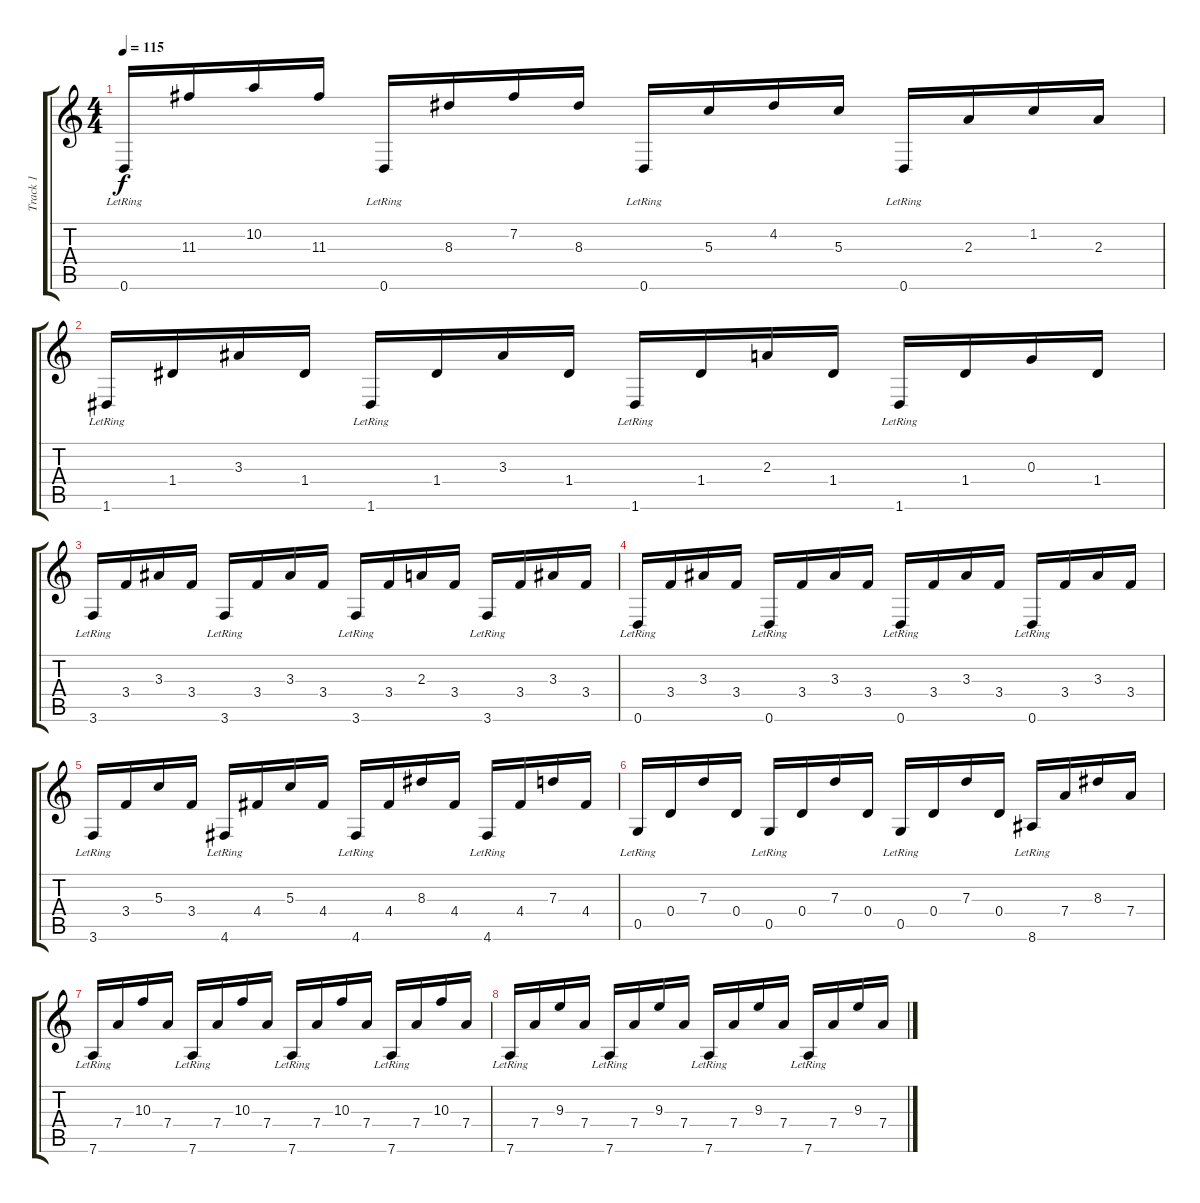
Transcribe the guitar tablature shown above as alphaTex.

\track ("Track 1" "Track 1") {instrument acousticguitarsteel}
\staff {score tabs}
\tuning (E4 B3 G3 D3 G2 D2) {hide}
\ts (4 4)
\tempo 115
\clef g2
\ks c
0.6{lr}.16{dy f} 11.3.16 10.2.16 11.3.16 0.6{lr}.16 8.3.16 7.2.16 8.3.16 0.6{lr}.16 5.3.16 4.2.16 5.3.16 0.6{lr}.16 2.3.16 1.2.16 2.3.16 |
1.6{lr}.16 1.4.16 3.3.16 1.4.16 1.6{lr}.16 1.4.16 3.3.16 1.4.16 1.6{lr}.16 1.4.16 2.3.16 1.4.16 1.6{lr}.16 1.4.16 0.3.16 1.4.16 |
3.6{lr}.16 3.4.16 3.3.16 3.4.16 3.6{lr}.16 3.4.16 3.3.16 3.4.16 3.6{lr}.16 3.4.16 2.3.16 3.4.16 3.6{lr}.16 3.4.16 3.3.16 3.4.16 |
0.6{lr}.16 3.4.16 3.3.16 3.4.16 0.6{lr}.16 3.4.16 3.3.16 3.4.16 0.6{lr}.16 3.4.16 3.3.16 3.4.16 0.6{lr}.16 3.4.16 3.3.16 3.4.16 |
3.6{lr}.16 3.4.16 5.3.16 3.4.16 4.6{lr}.16 4.4.16 5.3.16 4.4.16 4.6{lr}.16 4.4.16 8.3.16 4.4.16 4.6{lr}.16 4.4.16 7.3.16 4.4.16 |
0.5{lr}.16 0.4.16 7.3.16 0.4.16 0.5{lr}.16 0.4.16 7.3.16 0.4.16 0.5{lr}.16 0.4.16 7.3.16 0.4.16 8.6{lr}.16 7.4.16 8.3.16 7.4.16 |
7.6{lr}.16 7.4.16 10.3.16 7.4.16 7.6{lr}.16 7.4.16 10.3.16 7.4.16 7.6{lr}.16 7.4.16 10.3.16 7.4.16 7.6{lr}.16 7.4.16 10.3.16 7.4.16 |
7.6{lr}.16 7.4.16 9.3.16 7.4.16 7.6{lr}.16 7.4.16 9.3.16 7.4.16 7.6{lr}.16 7.4.16 9.3.16 7.4.16 7.6{lr}.16 7.4.16 9.3.16 7.4.16
